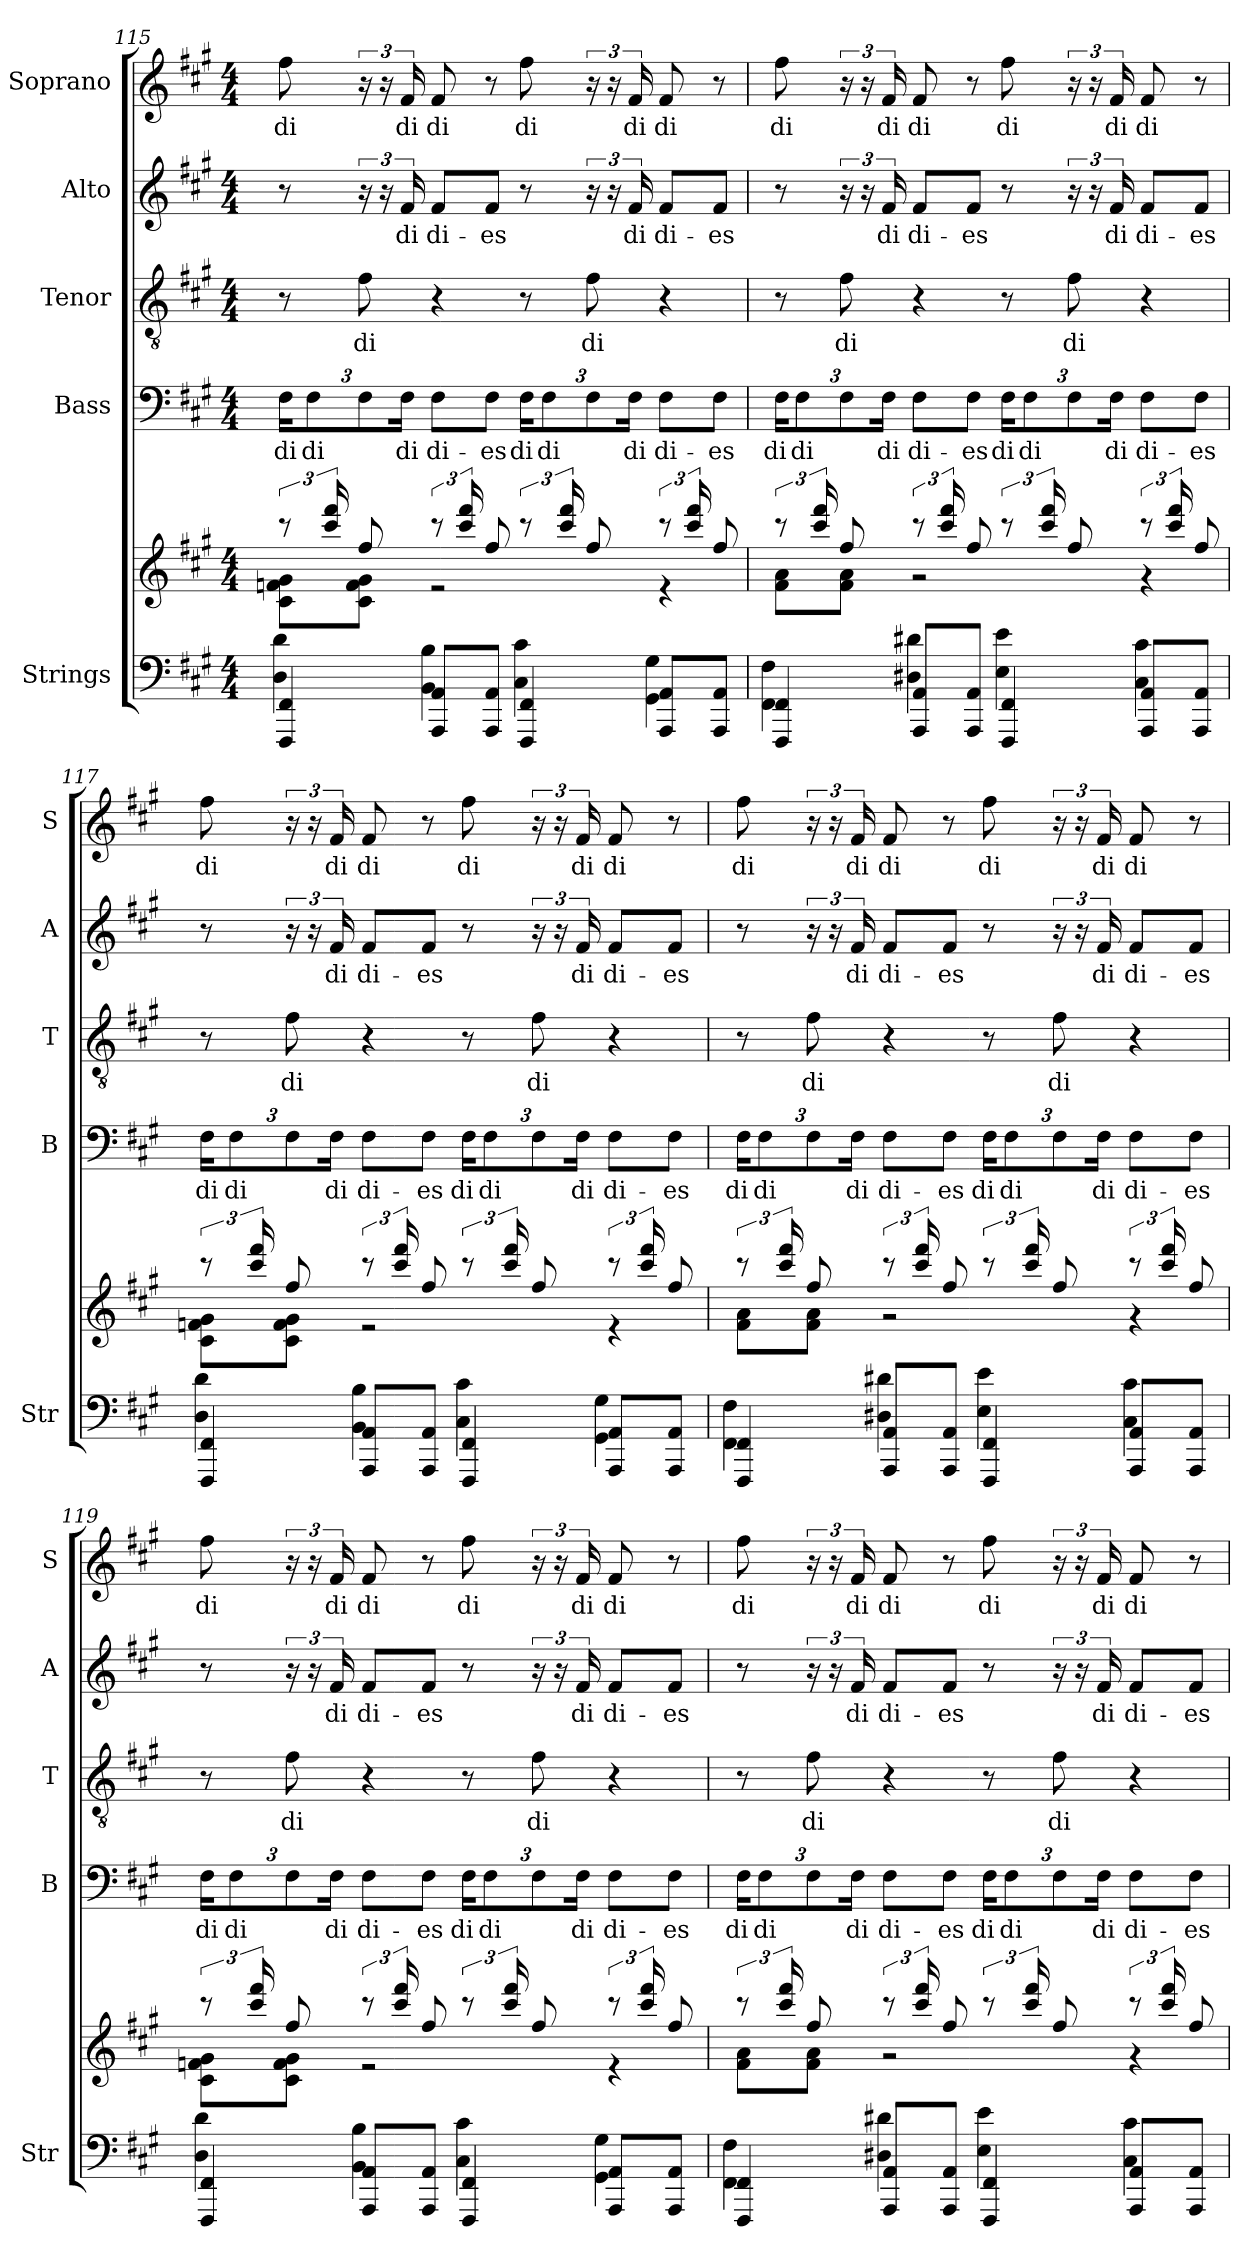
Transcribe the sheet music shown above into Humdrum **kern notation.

**kern	**kern	**kern	**text	**kern	**text	**kern	**text	**kern	**text
*part5	*part5	*part4	*part4	*part3	*part3	*part2	*part2	*part1	*part1
*staff6	*staff5	*staff4	*staff4	*staff3	*staff3	*staff2	*staff2	*staff1	*staff1
*I"Strings	*	*I"Bass	*	*I"Tenor	*	*I"Alto	*	*I"Soprano	*
*I'Str	*	*I'B	*	*I'T	*	*I'A	*	*I'S	*
*clefF4	*clefG2	*clefF4	*	*clefGv2	*	*clefG2	*	*clefG2	*
*k[f#c#g#]	*k[f#c#g#]	*k[f#c#g#]	*	*k[f#c#g#]	*	*k[f#c#g#]	*	*k[f#c#g#]	*
*A:	*A:	*A:	*	*A:	*	*A:	*	*A:	*
*M4/4	*M4/4	*M4/4	*	*M4/4	*	*M4/4	*	*M4/4	*
=115	=115	=115	=115	=115	=115	=115	=115	=115	=115
*^	*^	*	*	*	*	*	*	*	*
!	!	!	!	!	!LO:LY:b	!	!	!	!	!	!LO:LY:b
4FFF#/ 4FF#/	4D\ 4d\	12r	8c#\ 8fn\ 8g#\L	24F#KL	di	8r	.	8r	.	8ff#	di
.	.	.	.	12F#	di	.	.	.	.	.	.
.	.	24ccc#/ 24fff#/	.	.	.	.	.	.	.	.	.
!	!	!	!	!	!	!	!LO:LY:b	!	!	!	!
.	.	8ff#/	8c#\ 8f\ 8g#\J	12F#	.	8f#	di	24r	.	24r	.
.	.	.	.	.	.	.	.	24r	.	24r	.
!	!	!	!	!	!LO:LY:b	!	!	!	!LO:LY:b	!	!LO:LY:b
.	.	.	.	24F#Jk	di	.	.	24f#	di	24f#	di
!	!	!	!	!	!LO:LY:b	!	!	!	!LO:LY:b	!	!LO:LY:b
8AAA/ 8AA/L	4BB\ 4B\	12r	2r	8F#L	di-	4r	.	8f#L	di-	8f#	di
.	.	24ccc#/ 24fff#/	.	.	.	.	.	.	.	.	.
!	!	!	!	!	!LO:LY:b	!	!	!	!LO:LY:b	!	!
8AAA/ 8AA/J	.	8ff#/	.	8F#J	-es	.	.	8f#J	-es	8r	.
!	!	!	!	!	!LO:LY:b	!	!	!	!	!	!LO:LY:b
4FFF#/ 4FF#/	4C#\ 4c#\	12r	.	24F#KL	di	8r	.	8r	.	8ff#	di
.	.	.	.	12F#	di	.	.	.	.	.	.
.	.	24ccc#/ 24fff#/	.	.	.	.	.	.	.	.	.
!	!	!	!	!	!	!	!LO:LY:b	!	!	!	!
.	.	8ff#/	.	12F#	.	8f#	di	24r	.	24r	.
.	.	.	.	.	.	.	.	24r	.	24r	.
!	!	!	!	!	!LO:LY:b	!	!	!	!LO:LY:b	!	!LO:LY:b
.	.	.	.	24F#Jk	di	.	.	24f#	di	24f#	di
!	!	!	!	!	!LO:LY:b	!	!	!	!LO:LY:b	!	!LO:LY:b
8AAA/ 8AA/L	4GG#\ 4G#\	12r	4r	8F#L	di-	4r	.	8f#L	di-	8f#	di
.	.	24ccc#/ 24fff#/	.	.	.	.	.	.	.	.	.
!	!	!	!	!	!LO:LY:b	!	!	!	!LO:LY:b	!	!
8AAA/ 8AA/J	.	8ff#/	.	8F#J	-es	.	.	8f#J	-es	8r	.
=116	=116	=116	=116	=116	=116	=116	=116	=116	=116	=116	=116
!	!	!	!	!	!LO:LY:b	!	!	!	!	!	!LO:LY:b
4FFF#/ 4FF#/	4FF#\ 4F#\	12r	8f#\ 8a\L	24F#KL	di	8r	.	8r	.	8ff#	di
.	.	.	.	12F#	di	.	.	.	.	.	.
.	.	24ccc#/ 24fff#/	.	.	.	.	.	.	.	.	.
!	!	!	!	!	!	!	!LO:LY:b	!	!	!	!
.	.	8ff#/	8f#\ 8a\J	12F#	.	8f#	di	24r	.	24r	.
.	.	.	.	.	.	.	.	24r	.	24r	.
!	!	!	!	!	!LO:LY:b	!	!	!	!LO:LY:b	!	!LO:LY:b
.	.	.	.	24F#Jk	di	.	.	24f#	di	24f#	di
!	!	!	!	!	!LO:LY:b	!	!	!	!LO:LY:b	!	!LO:LY:b
8AAA/ 8AA/L	4D#X\ 4d#X\	12r	2r	8F#L	di-	4r	.	8f#L	di-	8f#	di
.	.	24ccc#/ 24fff#/	.	.	.	.	.	.	.	.	.
!	!	!	!	!	!LO:LY:b	!	!	!	!LO:LY:b	!	!
8AAA/ 8AA/J	.	8ff#/	.	8F#J	-es	.	.	8f#J	-es	8r	.
!	!	!	!	!	!LO:LY:b	!	!	!	!	!	!LO:LY:b
4FFF#/ 4FF#/	4E\ 4e\	12r	.	24F#KL	di	8r	.	8r	.	8ff#	di
.	.	.	.	12F#	di	.	.	.	.	.	.
.	.	24ccc#/ 24fff#/	.	.	.	.	.	.	.	.	.
!	!	!	!	!	!	!	!LO:LY:b	!	!	!	!
.	.	8ff#/	.	12F#	.	8f#	di	24r	.	24r	.
.	.	.	.	.	.	.	.	24r	.	24r	.
!	!	!	!	!	!LO:LY:b	!	!	!	!LO:LY:b	!	!LO:LY:b
.	.	.	.	24F#Jk	di	.	.	24f#	di	24f#	di
!	!	!	!	!	!LO:LY:b	!	!	!	!LO:LY:b	!	!LO:LY:b
8AAA/ 8AA/L	4C#\ 4c#\	12r	4r	8F#L	di-	4r	.	8f#L	di-	8f#	di
.	.	24ccc#/ 24fff#/	.	.	.	.	.	.	.	.	.
!	!	!	!	!	!LO:LY:b	!	!	!	!LO:LY:b	!	!
8AAA/ 8AA/J	.	8ff#/	.	8F#J	-es	.	.	8f#J	-es	8r	.
=117	=117	=117	=117	=117	=117	=117	=117	=117	=117	=117	=117
!	!	!	!	!	!LO:LY:b	!	!	!	!	!	!LO:LY:b
4FFF#/ 4FF#/	4D\ 4d\	12r	8c#\ 8fn\ 8g#\L	24F#KL	di	8r	.	8r	.	8ff#	di
.	.	.	.	12F#	di	.	.	.	.	.	.
.	.	24ccc#/ 24fff#/	.	.	.	.	.	.	.	.	.
!	!	!	!	!	!	!	!LO:LY:b	!	!	!	!
.	.	8ff#/	8c#\ 8f\ 8g#\J	12F#	.	8f#	di	24r	.	24r	.
.	.	.	.	.	.	.	.	24r	.	24r	.
!	!	!	!	!	!LO:LY:b	!	!	!	!LO:LY:b	!	!LO:LY:b
.	.	.	.	24F#Jk	di	.	.	24f#	di	24f#	di
!	!	!	!	!	!LO:LY:b	!	!	!	!LO:LY:b	!	!LO:LY:b
8AAA/ 8AA/L	4BB\ 4B\	12r	2r	8F#L	di-	4r	.	8f#L	di-	8f#	di
.	.	24ccc#/ 24fff#/	.	.	.	.	.	.	.	.	.
!	!	!	!	!	!LO:LY:b	!	!	!	!LO:LY:b	!	!
8AAA/ 8AA/J	.	8ff#/	.	8F#J	-es	.	.	8f#J	-es	8r	.
!	!	!	!	!	!LO:LY:b	!	!	!	!	!	!LO:LY:b
4FFF#/ 4FF#/	4C#\ 4c#\	12r	.	24F#KL	di	8r	.	8r	.	8ff#	di
.	.	.	.	12F#	di	.	.	.	.	.	.
.	.	24ccc#/ 24fff#/	.	.	.	.	.	.	.	.	.
!	!	!	!	!	!	!	!LO:LY:b	!	!	!	!
.	.	8ff#/	.	12F#	.	8f#	di	24r	.	24r	.
.	.	.	.	.	.	.	.	24r	.	24r	.
!	!	!	!	!	!LO:LY:b	!	!	!	!LO:LY:b	!	!LO:LY:b
.	.	.	.	24F#Jk	di	.	.	24f#	di	24f#	di
!	!	!	!	!	!LO:LY:b	!	!	!	!LO:LY:b	!	!LO:LY:b
8AAA/ 8AA/L	4GG#\ 4G#\	12r	4r	8F#L	di-	4r	.	8f#L	di-	8f#	di
.	.	24ccc#/ 24fff#/	.	.	.	.	.	.	.	.	.
!	!	!	!	!	!LO:LY:b	!	!	!	!LO:LY:b	!	!
8AAA/ 8AA/J	.	8ff#/	.	8F#J	-es	.	.	8f#J	-es	8r	.
=118	=118	=118	=118	=118	=118	=118	=118	=118	=118	=118	=118
!	!	!	!	!	!LO:LY:b	!	!	!	!	!	!LO:LY:b
4FFF#/ 4FF#/	4FF#\ 4F#\	12r	8f#\ 8a\L	24F#KL	di	8r	.	8r	.	8ff#	di
.	.	.	.	12F#	di	.	.	.	.	.	.
.	.	24ccc#/ 24fff#/	.	.	.	.	.	.	.	.	.
!	!	!	!	!	!	!	!LO:LY:b	!	!	!	!
.	.	8ff#/	8f#\ 8a\J	12F#	.	8f#	di	24r	.	24r	.
.	.	.	.	.	.	.	.	24r	.	24r	.
!	!	!	!	!	!LO:LY:b	!	!	!	!LO:LY:b	!	!LO:LY:b
.	.	.	.	24F#Jk	di	.	.	24f#	di	24f#	di
!	!	!	!	!	!LO:LY:b	!	!	!	!LO:LY:b	!	!LO:LY:b
8AAA/ 8AA/L	4D#X\ 4d#X\	12r	2r	8F#L	di-	4r	.	8f#L	di-	8f#	di
.	.	24ccc#/ 24fff#/	.	.	.	.	.	.	.	.	.
!	!	!	!	!	!LO:LY:b	!	!	!	!LO:LY:b	!	!
8AAA/ 8AA/J	.	8ff#/	.	8F#J	-es	.	.	8f#J	-es	8r	.
!	!	!	!	!	!LO:LY:b	!	!	!	!	!	!LO:LY:b
4FFF#/ 4FF#/	4E\ 4e\	12r	.	24F#KL	di	8r	.	8r	.	8ff#	di
.	.	.	.	12F#	di	.	.	.	.	.	.
.	.	24ccc#/ 24fff#/	.	.	.	.	.	.	.	.	.
!	!	!	!	!	!	!	!LO:LY:b	!	!	!	!
.	.	8ff#/	.	12F#	.	8f#	di	24r	.	24r	.
.	.	.	.	.	.	.	.	24r	.	24r	.
!	!	!	!	!	!LO:LY:b	!	!	!	!LO:LY:b	!	!LO:LY:b
.	.	.	.	24F#Jk	di	.	.	24f#	di	24f#	di
!	!	!	!	!	!LO:LY:b	!	!	!	!LO:LY:b	!	!LO:LY:b
8AAA/ 8AA/L	4C#\ 4c#\	12r	4r	8F#L	di-	4r	.	8f#L	di-	8f#	di
.	.	24ccc#/ 24fff#/	.	.	.	.	.	.	.	.	.
!	!	!	!	!	!LO:LY:b	!	!	!	!LO:LY:b	!	!
8AAA/ 8AA/J	.	8ff#/	.	8F#J	-es	.	.	8f#J	-es	8r	.
=119	=119	=119	=119	=119	=119	=119	=119	=119	=119	=119	=119
!	!	!	!	!	!LO:LY:b	!	!	!	!	!	!LO:LY:b
4FFF#/ 4FF#/	4D\ 4d\	12r	8c#\ 8fn\ 8g#\L	24F#KL	di	8r	.	8r	.	8ff#	di
.	.	.	.	12F#	di	.	.	.	.	.	.
.	.	24ccc#/ 24fff#/	.	.	.	.	.	.	.	.	.
!	!	!	!	!	!	!	!LO:LY:b	!	!	!	!
.	.	8ff#/	8c#\ 8f\ 8g#\J	12F#	.	8f#	di	24r	.	24r	.
.	.	.	.	.	.	.	.	24r	.	24r	.
!	!	!	!	!	!LO:LY:b	!	!	!	!LO:LY:b	!	!LO:LY:b
.	.	.	.	24F#Jk	di	.	.	24f#	di	24f#	di
!	!	!	!	!	!LO:LY:b	!	!	!	!LO:LY:b	!	!LO:LY:b
8AAA/ 8AA/L	4BB\ 4B\	12r	2r	8F#L	di-	4r	.	8f#L	di-	8f#	di
.	.	24ccc#/ 24fff#/	.	.	.	.	.	.	.	.	.
!	!	!	!	!	!LO:LY:b	!	!	!	!LO:LY:b	!	!
8AAA/ 8AA/J	.	8ff#/	.	8F#J	-es	.	.	8f#J	-es	8r	.
!	!	!	!	!	!LO:LY:b	!	!	!	!	!	!LO:LY:b
4FFF#/ 4FF#/	4C#\ 4c#\	12r	.	24F#KL	di	8r	.	8r	.	8ff#	di
.	.	.	.	12F#	di	.	.	.	.	.	.
.	.	24ccc#/ 24fff#/	.	.	.	.	.	.	.	.	.
!	!	!	!	!	!	!	!LO:LY:b	!	!	!	!
.	.	8ff#/	.	12F#	.	8f#	di	24r	.	24r	.
.	.	.	.	.	.	.	.	24r	.	24r	.
!	!	!	!	!	!LO:LY:b	!	!	!	!LO:LY:b	!	!LO:LY:b
.	.	.	.	24F#Jk	di	.	.	24f#	di	24f#	di
!	!	!	!	!	!LO:LY:b	!	!	!	!LO:LY:b	!	!LO:LY:b
8AAA/ 8AA/L	4GG#\ 4G#\	12r	4r	8F#L	di-	4r	.	8f#L	di-	8f#	di
.	.	24ccc#/ 24fff#/	.	.	.	.	.	.	.	.	.
!	!	!	!	!	!LO:LY:b	!	!	!	!LO:LY:b	!	!
8AAA/ 8AA/J	.	8ff#/	.	8F#J	-es	.	.	8f#J	-es	8r	.
=120	=120	=120	=120	=120	=120	=120	=120	=120	=120	=120	=120
!	!	!	!	!	!LO:LY:b	!	!	!	!	!	!LO:LY:b
4FFF#/ 4FF#/	4FF#\ 4F#\	12r	8f#\ 8a\L	24F#KL	di	8r	.	8r	.	8ff#	di
.	.	.	.	12F#	di	.	.	.	.	.	.
.	.	24ccc#/ 24fff#/	.	.	.	.	.	.	.	.	.
!	!	!	!	!	!	!	!LO:LY:b	!	!	!	!
.	.	8ff#/	8f#\ 8a\J	12F#	.	8f#	di	24r	.	24r	.
.	.	.	.	.	.	.	.	24r	.	24r	.
!	!	!	!	!	!LO:LY:b	!	!	!	!LO:LY:b	!	!LO:LY:b
.	.	.	.	24F#Jk	di	.	.	24f#	di	24f#	di
!	!	!	!	!	!LO:LY:b	!	!	!	!LO:LY:b	!	!LO:LY:b
8AAA/ 8AA/L	4D#X\ 4d#X\	12r	2r	8F#L	di-	4r	.	8f#L	di-	8f#	di
.	.	24ccc#/ 24fff#/	.	.	.	.	.	.	.	.	.
!	!	!	!	!	!LO:LY:b	!	!	!	!LO:LY:b	!	!
8AAA/ 8AA/J	.	8ff#/	.	8F#J	-es	.	.	8f#J	-es	8r	.
!	!	!	!	!	!LO:LY:b	!	!	!	!	!	!LO:LY:b
4FFF#/ 4FF#/	4E\ 4e\	12r	.	24F#KL	di	8r	.	8r	.	8ff#	di
.	.	.	.	12F#	di	.	.	.	.	.	.
.	.	24ccc#/ 24fff#/	.	.	.	.	.	.	.	.	.
!	!	!	!	!	!	!	!LO:LY:b	!	!	!	!
.	.	8ff#/	.	12F#	.	8f#	di	24r	.	24r	.
.	.	.	.	.	.	.	.	24r	.	24r	.
!	!	!	!	!	!LO:LY:b	!	!	!	!LO:LY:b	!	!LO:LY:b
.	.	.	.	24F#Jk	di	.	.	24f#	di	24f#	di
!	!	!	!	!	!LO:LY:b	!	!	!	!LO:LY:b	!	!LO:LY:b
8AAA/ 8AA/L	4C#\ 4c#\	12r	4r	8F#L	di-	4r	.	8f#L	di-	8f#	di
.	.	24ccc#/ 24fff#/	.	.	.	.	.	.	.	.	.
!	!	!	!	!	!LO:LY:b	!	!	!	!LO:LY:b	!	!
8AAA/ 8AA/J	.	8ff#/	.	8F#J	-es	.	.	8f#J	-es	8r	.
*v	*v	*	*	*	*	*	*	*	*	*	*
*	*v	*v	*	*	*	*	*	*	*	*
=	=	=	=	=	=	=	=	=	=
*-	*-	*-	*-	*-	*-	*-	*-	*-	*-
